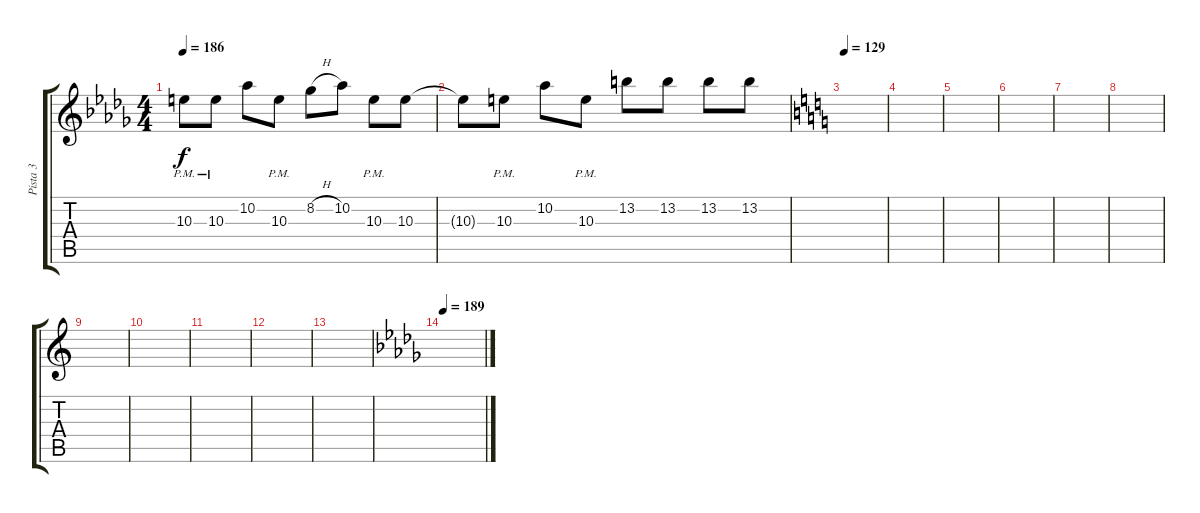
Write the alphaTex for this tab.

\track ("Pista 3" "Pista 3") {instrument acousticguitarsteel}
\staff {score tabs}
\tuning (Eb4 Bb3 Gb3 Db3 Ab2 Db2) {hide}
\ts (4 4)
\tempo 186
\clef g2
\ks db
10.3{pm}.8{dy f} 10.3{pm}.8 10.2.8 10.3{pm}.8 8.2{h}.8 10.2.8 10.3{pm}.8 10.3.8 |
10.3{t}.8 10.3{pm}.8 10.2.8 10.3{pm}.8 13.2.8 13.2.8 13.2.8 13.2.8 |
\tempo 129
\ks c
|
|
|
|
|
|
|
|
|
|
|
\tempo 189
\ks db
